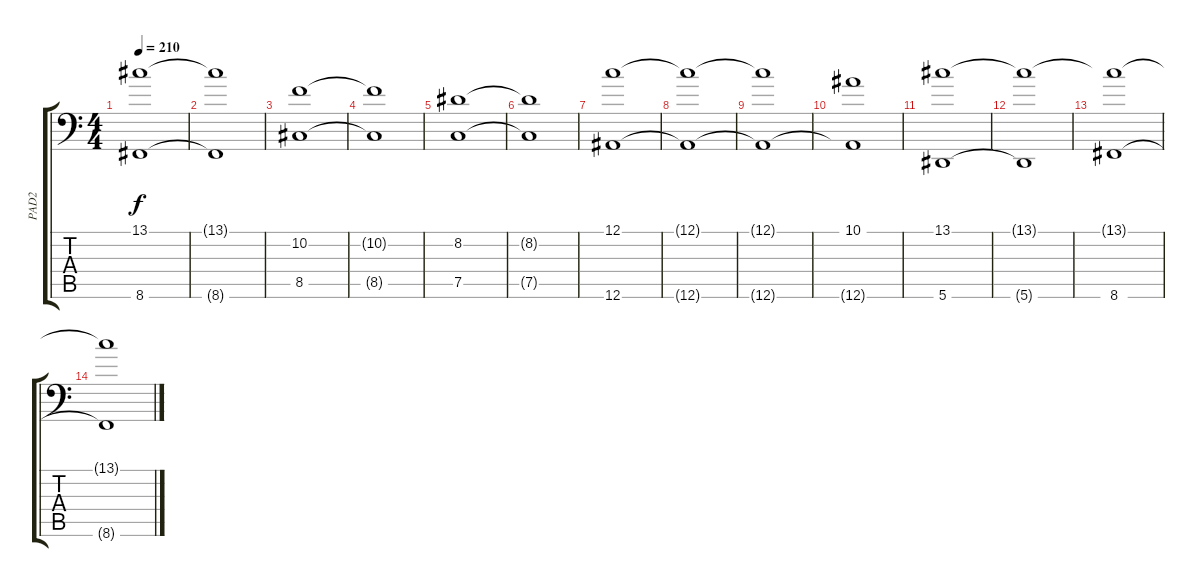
\track ("PAD2" "PAD2") {instrument pad2warm}
\staff {score tabs}
\tuning (C4 G3 Eb3 Bb2 F2 Bb1) {hide}
\ts (4 4)
\tempo 210
\clef f4
\ks c
(13.1{t} 8.6).1{dy f} |
(13.1{t} 8.6{t}).1 |
(10.2 8.5).1 |
(10.2{t} 8.5{t}).1 |
(8.2 7.5).1 |
(8.2{t} 7.5{t}).1 |
(12.1 12.6).1 |
(12.1{t} 12.6{t}).1 |
(12.1{t} 12.6{t}).1 |
(10.1 12.6{t}).1 |
(13.1 5.6).1 |
(13.1{t} 5.6{t}).1 |
(13.1{t} 8.6).1 |
(13.1{t} 8.6{t}).1
